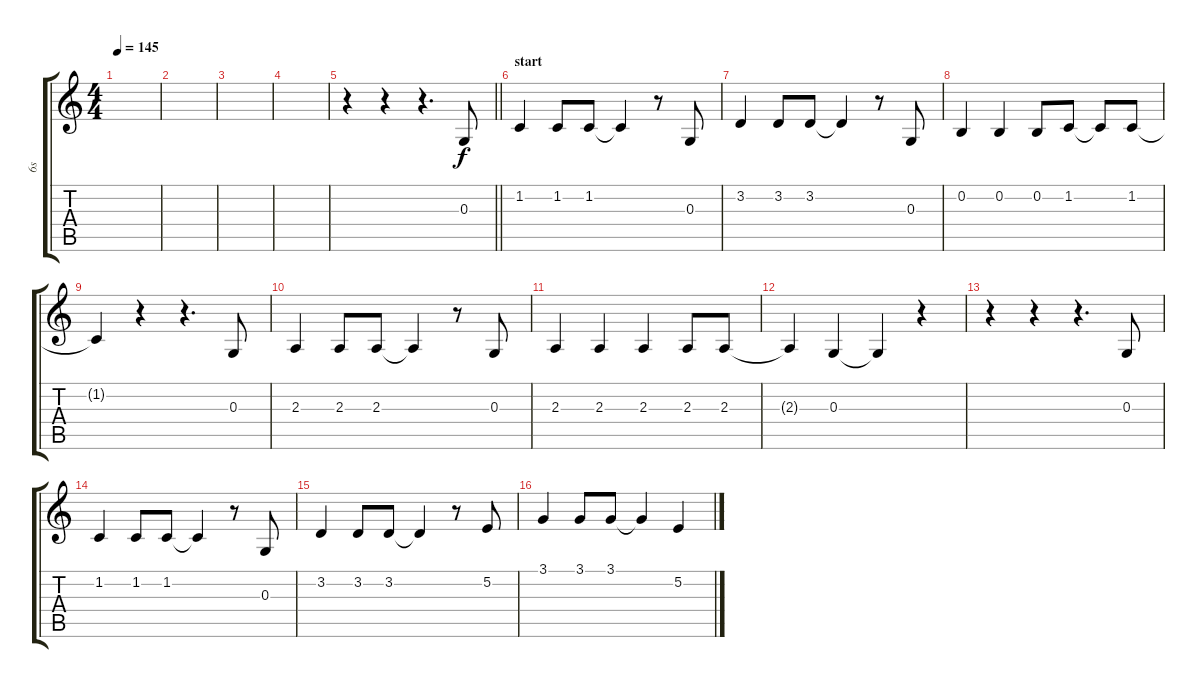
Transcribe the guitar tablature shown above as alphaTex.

\track ("6s" "6s") {instrument altosax}
\staff {score tabs}
\tuning (E4 B3 G3 D3 A2 E2) {hide}
\ts (4 4)
\tempo 145
\clef g2
\ks c
|
|
|
|
\barLineRight lightlight
r.4 r.4 r.4{d} 0.3.8 |
\section ("" "start")
1.2.4 1.2.8 1.2.8 1.2{t}.4 r.8 0.3.8 |
3.2.4 3.2.8 3.2.8 3.2{t}.4 r.8 0.3.8 |
0.2.4 0.2.4 0.2.8 1.2.8 1.2{t}.8 1.2.8 |
1.2{t}.4 r.4 r.4{d} 0.3.8 |
2.3.4 2.3.8 2.3.8 2.3{t}.4 r.8 0.3.8 |
2.3.4 2.3.4 2.3.4 2.3.8 2.3.8 |
2.3{t}.4 0.3.4 0.3{t}.4 r.4 |
r.4 r.4 r.4{d} 0.3.8 |
1.2.4 1.2.8 1.2.8 1.2{t}.4 r.8 0.3.8 |
3.2.4 3.2.8 3.2.8 3.2{t}.4 r.8 5.2.8 |
3.1.4 3.1.8 3.1.8 3.1{t}.4 5.2.4
